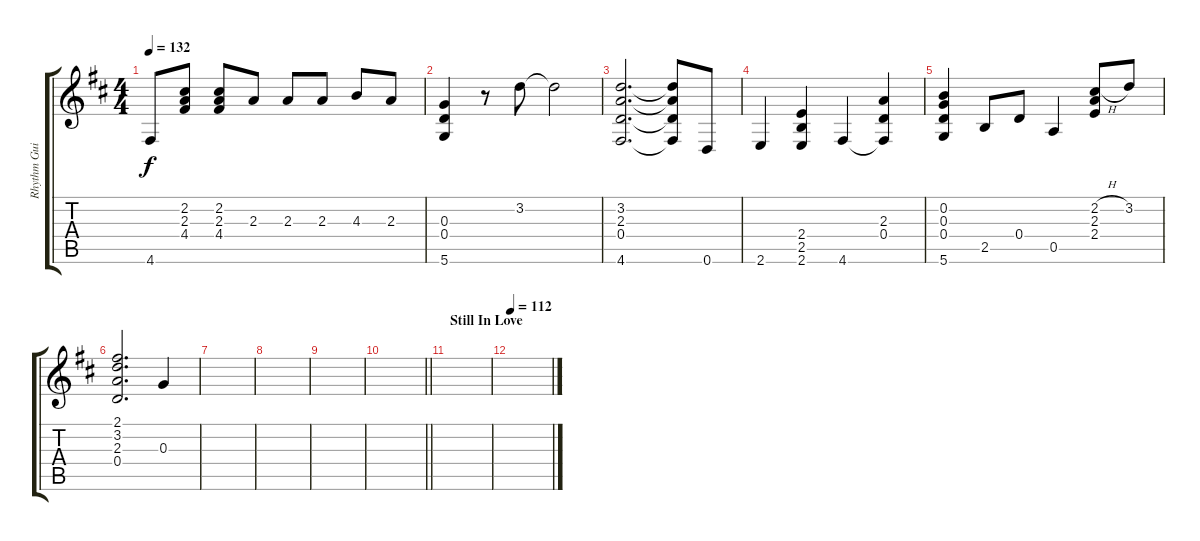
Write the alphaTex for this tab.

\track ("Rhythm Guitar" "Rhythm Gui") {instrument distortionguitar}
\staff {score tabs}
\tuning (E4 B3 G3 D3 A2 D2) {hide}
\ts (4 4)
\tempo 132
\clef g2
\ks d
4.6{t}.8{dy f} (2.2 2.3 4.4).8 (2.2 2.3 4.4).8 2.3.8 2.3.8 2.3.8 4.3.8 2.3.8 |
(0.3 0.4 5.6).4 r.8 3.2.8 3.2{t}.2 |
(3.2 2.3 0.4 4.6).2{d} (3.2{t} 2.3{t} 0.4{t} 4.6{t}).8 0.6.8 |
2.6.4 (2.4 2.5 2.6).4 4.6.4 (2.3 0.4 4.6{t}).4 |
(0.2 0.3 0.4 5.6).4 2.5.8 0.4.8 0.5.4 (2.2{h} 2.3 2.4).8 3.2.8 |
(2.1 3.2 2.3 0.4).2{d} 0.3.4 |
|
|
|
\barLineRight lightlight
|
\section ("" "Still In Love")
|
\tempo 112
